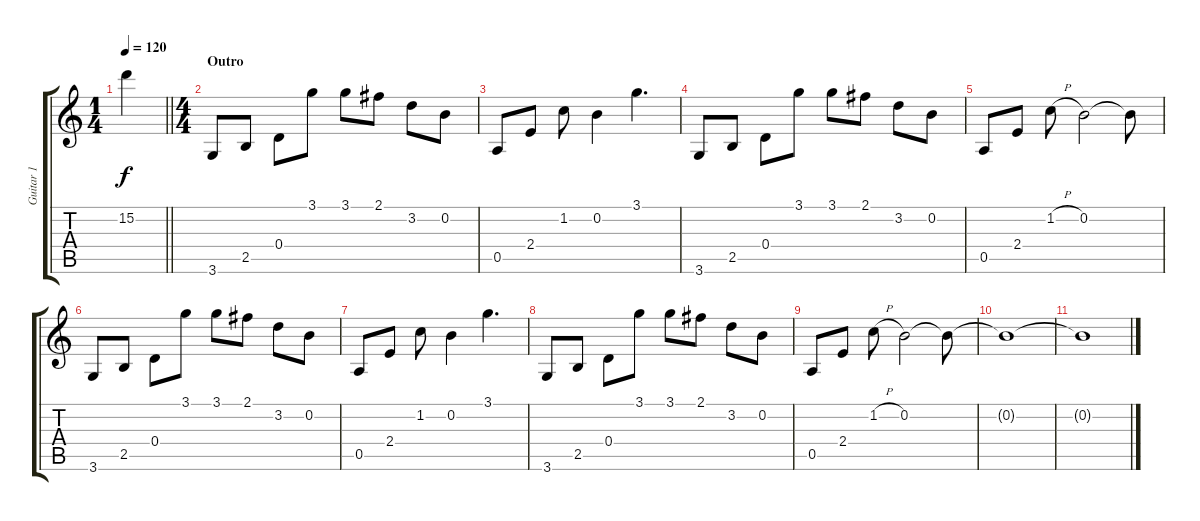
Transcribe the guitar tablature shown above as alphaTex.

\track ("Guitar 1" "Guitar 1") {instrument electricguitarclean}
\staff {score tabs}
\tuning (E4 B3 G3 D3 A2 E2) {hide}
\ts (1 4)
\tempo 120
\clef g2
\barLineRight lightlight
\ks c
15.2{t}.4{dy f} |
\ts (4 4)
\section ("" "Outro")
3.6.8{volume 13 balance 7 instrument electricguitarclean} 2.5.8 0.4.8 3.1.8 3.1.8 2.1.8 3.2.8 0.2.8 |
0.5.8 2.4.8 1.2.8 0.2.4 3.1.4{d} |
3.6.8 2.5.8 0.4.8 3.1.8 3.1.8 2.1.8 3.2.8 0.2.8 |
0.5.8 2.4.8 1.2{h}.8 0.2.2 0.2{t}.8 |
3.6.8 2.5.8 0.4.8 3.1.8 3.1.8 2.1.8 3.2.8 0.2.8 |
0.5.8 2.4.8 1.2.8 0.2.4 3.1.4{d} |
3.6.8 2.5.8 0.4.8 3.1.8 3.1.8 2.1.8 3.2.8 0.2.8 |
0.5.8 2.4.8 1.2{h}.8 0.2.2 0.2{t}.8 |
0.2{t}.1 |
0.2{t}.1
